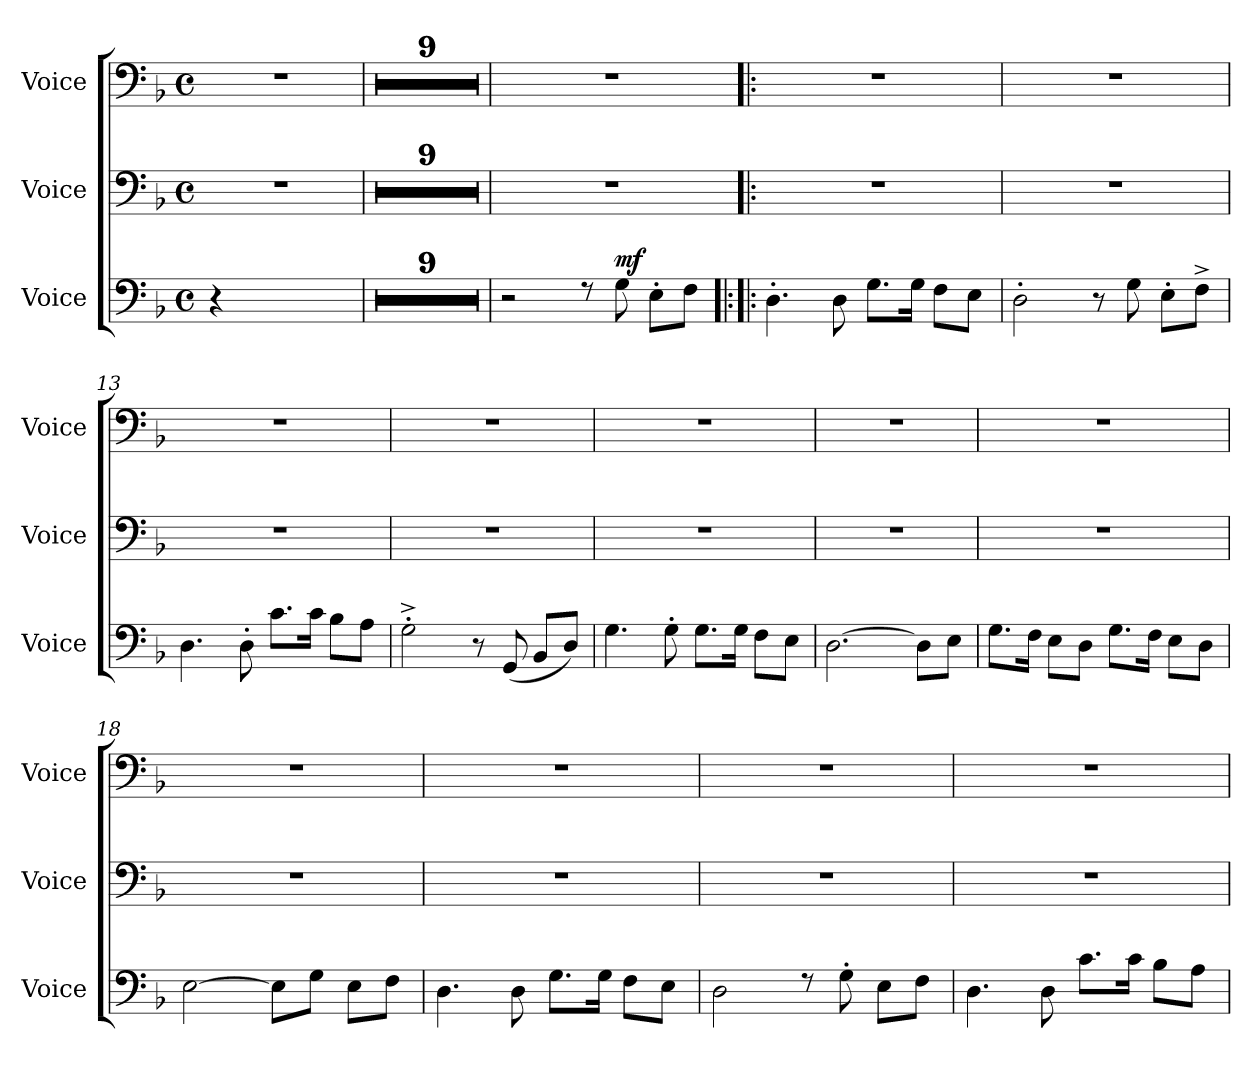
**kern	**dynam	**kern	**kern
*part3	*part3	*part2	*part1
*staff3	*staff3	*staff2	*staff1
*I"Voice	*	*I"Voice	*I"Voice
*I'Voice	*	*I'Voice	*I'Voice
*clefF4	*	*clefF4	*clefF4
*k[b-]	*	*k[b-]	*k[b-]
*M4/4	*	*M4/4	*M4/4
*met(c)	*	*met(c)	*met(c)
=	=	=	=
4r	.	1r	1r
2.ryy	.	.	.
=1	=1	=1	=1
1ryy	.	1ryy	1ryy
=2	=2	=2	=2
1ryy	.	1ryy	1ryy
=3	=3	=3	=3
1ryy	.	1ryy	1ryy
=4	=4	=4	=4
1ryy	.	1ryy	1ryy
=5	=5	=5	=5
1ryy	.	1ryy	1ryy
=6	=6	=6	=6
1ryy	.	1ryy	1ryy
=7	=7	=7	=7
1ryy	.	1ryy	1ryy
=8	=8	=8	=8
1ryy	.	1ryy	1ryy
=9	=9	=9	=9
1rE	.	1r	1r
=10	=10	=10	=10
2rE	.	1r	1r
8rE	.	.	.
!	!LO:DY:a	!	!
8G\	mf	.	.
8E'<\L	.	.	.
8F\J	.	.	.
!!LO:LB:g=z
=11!|:	=11	=11	=11
4.D'<\	.	1r	1r
8D\	.	.	.
8.G\L	.	.	.
16G\Jk	.	.	.
8F\L	.	.	.
8E\J	.	.	.
=12	=12	=12	=12
2D'<\	.	1r	1r
8r	.	.	.
8G\	.	.	.
8E'<\L	.	.	.
8F^<\J	.	.	.
=13	=13	=13	=13
4.D\	.	1r	1r
8D'<\	.	.	.
8.c\L	.	.	.
16c\Jk	.	.	.
8B-\L	.	.	.
8A\J	.	.	.
=14	=14	=14	=14
2G^<'<\	.	1r	1r
8r	.	.	.
(>8GG/	.	.	.
8BB-/L	.	.	.
8D/J)	.	.	.
!!LO:LB:g=z
=15	=15	=15	=15
4.G\	.	1r	1r
8G'<\	.	.	.
8.G\L	.	.	.
16G\Jk	.	.	.
8F\L	.	.	.
8E\J	.	.	.
=16	=16	=16	=16
[>2.D\	.	1r	1r
8D\L]	.	.	.
8E\J	.	.	.
=17	=17	=17	=17
8.G\L	.	1r	1r
16F\Jk	.	.	.
8E\L	.	.	.
8D\J	.	.	.
8.G\L	.	.	.
16F\Jk	.	.	.
8E\L	.	.	.
8D\J	.	.	.
!!LO:LB:g=z
=18	=18	=18	=18
[>2E\	.	1r	1r
8E\L]	.	.	.
8G\J	.	.	.
8E\L	.	.	.
8F\J	.	.	.
=19	=19	=19	=19
4.D\	.	1r	1r
8D\	.	.	.
8.G\L	.	.	.
16G\Jk	.	.	.
8F\L	.	.	.
8E\J	.	.	.
=20	=20	=20	=20
2D\	.	1r	1r
8rE	.	.	.
8G'<\	.	.	.
8E\L	.	.	.
8F\J	.	.	.
!!LO:LB:g=z
=21	=21	=21	=21
4.D\	.	1r	1r
8D\	.	.	.
8.c\L	.	.	.
16c\Jk	.	.	.
8B-\L	.	.	.
8A\J	.	.	.
=	=	=	=
*-	*-	*-	*-
